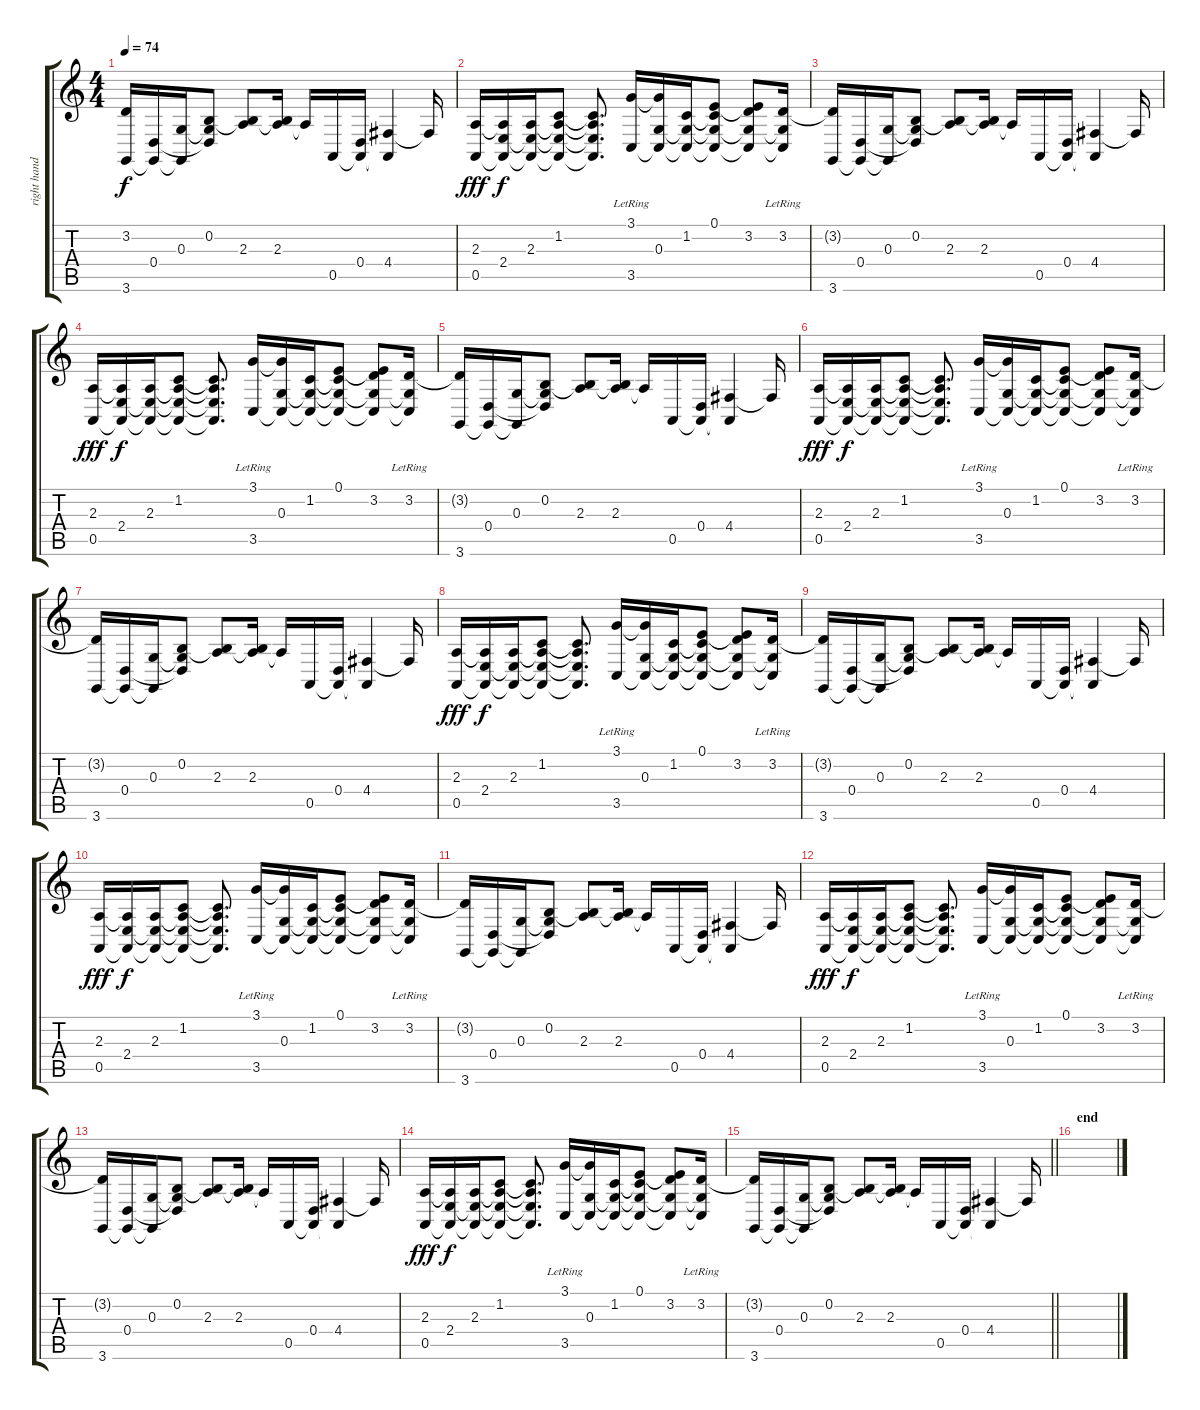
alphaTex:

\track ("right hand" "right hand") {instrument acousticgrandpiano}
\staff {score tabs}
\tuning (E4 B3 G3 D3 A2 E2) {hide}
\ts (4 4)
\tempo 74
\clef g2
\ks c
(3.2{t} 3.6).16{dy f} (0.4 3.6{t}).16 (0.3 3.6{t}).16 (0.2 0.3{t} 0.4{t}).8 (0.2{t} 2.3).8 (0.2{t} 2.3).16 2.3{t}.16 0.5.16 (0.4 0.5{t}).16 (4.4 0.5{t}).4 4.4{t}.16 |
(2.3 0.5).16{dy fff} (2.3{t} 2.4 0.5{t}).16{dy f} (2.3 2.4{t} 0.5{t}).16 (1.2 2.3{t} 2.4{t} 0.5{t}).8 (1.2{t} 2.3{t} 2.4{t} 0.5{t}).8{d} (3.1 3.5{lr}).16 (3.1{t} 0.3 3.5{t}).16 (1.2 0.3{t} 3.5{t}).16 (0.1 1.2{t} 0.3{t} 3.5{t}).8 (0.1{t} 3.2 0.3{t} 3.5{t}).8 (3.2{lr} 0.3{t} 3.5{t}).16 |
(3.2{t} 3.6).16 (0.4 3.6{t}).16 (0.3 3.6{t}).16 (0.2 0.3{t} 0.4{t}).8 (0.2{t} 2.3).8 (0.2{t} 2.3).16 2.3{t}.16 0.5.16 (0.4 0.5{t}).16 (4.4 0.5{t}).4 4.4{t}.16 |
(2.3 0.5).16{dy fff} (2.3{t} 2.4 0.5{t}).16{dy f} (2.3 2.4{t} 0.5{t}).16 (1.2 2.3{t} 2.4{t} 0.5{t}).8 (1.2{t} 2.3{t} 2.4{t} 0.5{t}).8{d} (3.1 3.5{lr}).16 (3.1{t} 0.3 3.5{t}).16 (1.2 0.3{t} 3.5{t}).16 (0.1 1.2{t} 0.3{t} 3.5{t}).8 (0.1{t} 3.2 0.3{t} 3.5{t}).8 (3.2{lr} 0.3{t} 3.5{t}).16 |
(3.2{t} 3.6).16 (0.4 3.6{t}).16 (0.3 3.6{t}).16 (0.2 0.3{t} 0.4{t}).8 (0.2{t} 2.3).8 (0.2{t} 2.3).16 2.3{t}.16 0.5.16 (0.4 0.5{t}).16 (4.4 0.5{t}).4 4.4{t}.16 |
(2.3 0.5).16{dy fff} (2.3{t} 2.4 0.5{t}).16{dy f} (2.3 2.4{t} 0.5{t}).16 (1.2 2.3{t} 2.4{t} 0.5{t}).8 (1.2{t} 2.3{t} 2.4{t} 0.5{t}).8{d} (3.1 3.5{lr}).16 (3.1{t} 0.3 3.5{t}).16 (1.2 0.3{t} 3.5{t}).16 (0.1 1.2{t} 0.3{t} 3.5{t}).8 (0.1{t} 3.2 0.3{t} 3.5{t}).8 (3.2{lr} 0.3{t} 3.5{t}).16 |
(3.2{t} 3.6).16 (0.4 3.6{t}).16 (0.3 3.6{t}).16 (0.2 0.3{t} 0.4{t}).8 (0.2{t} 2.3).8 (0.2{t} 2.3).16 2.3{t}.16 0.5.16 (0.4 0.5{t}).16 (4.4 0.5{t}).4 4.4{t}.16 |
(2.3 0.5).16{dy fff} (2.3{t} 2.4 0.5{t}).16{dy f} (2.3 2.4{t} 0.5{t}).16 (1.2 2.3{t} 2.4{t} 0.5{t}).8 (1.2{t} 2.3{t} 2.4{t} 0.5{t}).8{d} (3.1 3.5{lr}).16 (3.1{t} 0.3 3.5{t}).16 (1.2 0.3{t} 3.5{t}).16 (0.1 1.2{t} 0.3{t} 3.5{t}).8 (0.1{t} 3.2 0.3{t} 3.5{t}).8 (3.2{lr} 0.3{t} 3.5{t}).16 |
(3.2{t} 3.6).16 (0.4 3.6{t}).16 (0.3 3.6{t}).16 (0.2 0.3{t} 0.4{t}).8 (0.2{t} 2.3).8 (0.2{t} 2.3).16 2.3{t}.16 0.5.16 (0.4 0.5{t}).16 (4.4 0.5{t}).4 4.4{t}.16 |
(2.3 0.5).16{dy fff} (2.3{t} 2.4 0.5{t}).16{dy f} (2.3 2.4{t} 0.5{t}).16 (1.2 2.3{t} 2.4{t} 0.5{t}).8 (1.2{t} 2.3{t} 2.4{t} 0.5{t}).8{d} (3.1 3.5{lr}).16 (3.1{t} 0.3 3.5{t}).16 (1.2 0.3{t} 3.5{t}).16 (0.1 1.2{t} 0.3{t} 3.5{t}).8 (0.1{t} 3.2 0.3{t} 3.5{t}).8 (3.2{lr} 0.3{t} 3.5{t}).16 |
(3.2{t} 3.6).16 (0.4 3.6{t}).16 (0.3 3.6{t}).16 (0.2 0.3{t} 0.4{t}).8 (0.2{t} 2.3).8 (0.2{t} 2.3).16 2.3{t}.16 0.5.16 (0.4 0.5{t}).16 (4.4 0.5{t}).4 4.4{t}.16 |
(2.3 0.5).16{dy fff} (2.3{t} 2.4 0.5{t}).16{dy f} (2.3 2.4{t} 0.5{t}).16 (1.2 2.3{t} 2.4{t} 0.5{t}).8 (1.2{t} 2.3{t} 2.4{t} 0.5{t}).8{d} (3.1 3.5{lr}).16 (3.1{t} 0.3 3.5{t}).16 (1.2 0.3{t} 3.5{t}).16 (0.1 1.2{t} 0.3{t} 3.5{t}).8 (0.1{t} 3.2 0.3{t} 3.5{t}).8 (3.2{lr} 0.3{t} 3.5{t}).16 |
(3.2{t} 3.6).16 (0.4 3.6{t}).16 (0.3 3.6{t}).16 (0.2 0.3{t} 0.4{t}).8 (0.2{t} 2.3).8 (0.2{t} 2.3).16 2.3{t}.16 0.5.16 (0.4 0.5{t}).16 (4.4 0.5{t}).4 4.4{t}.16 |
(2.3 0.5).16{dy fff} (2.3{t} 2.4 0.5{t}).16{dy f} (2.3 2.4{t} 0.5{t}).16 (1.2 2.3{t} 2.4{t} 0.5{t}).8 (1.2{t} 2.3{t} 2.4{t} 0.5{t}).8{d} (3.1 3.5{lr}).16 (3.1{t} 0.3 3.5{t}).16 (1.2 0.3{t} 3.5{t}).16 (0.1 1.2{t} 0.3{t} 3.5{t}).8 (0.1{t} 3.2 0.3{t} 3.5{t}).8 (3.2{lr} 0.3{t} 3.5{t}).16 |
\barLineRight lightlight
(3.2{t} 3.6).16 (0.4 3.6{t}).16 (0.3 3.6{t}).16 (0.2 0.3{t} 0.4{t}).8 (0.2{t} 2.3).8 (0.2{t} 2.3).16 2.3{t}.16 0.5.16 (0.4 0.5{t}).16 (4.4 0.5{t}).4 4.4{t}.16 |
\section ("" "end")
